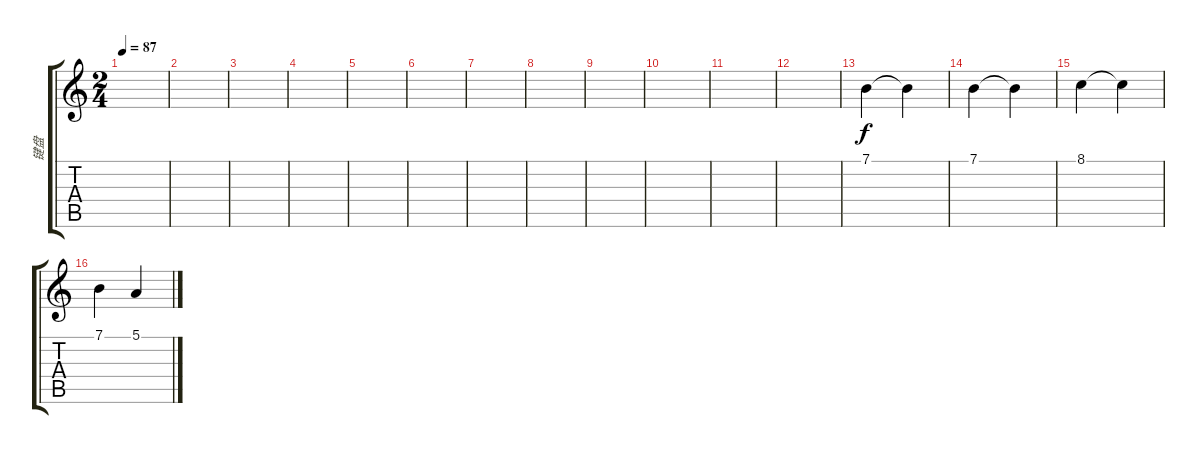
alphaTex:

\track ("键盘" "键盘") {instrument synthstrings2}
\staff {score tabs}
\tuning (E4 B3 G3 D3 A2 E2) {hide}
\ts (2 4)
\tempo 87
\clef g2
\ks c
|
|
|
|
|
|
|
|
|
|
|
|
7.1.4 7.1{t}.4 |
7.1.4 7.1{t}.4 |
8.1.4 8.1{t}.4 |
7.1.4 5.1.4
